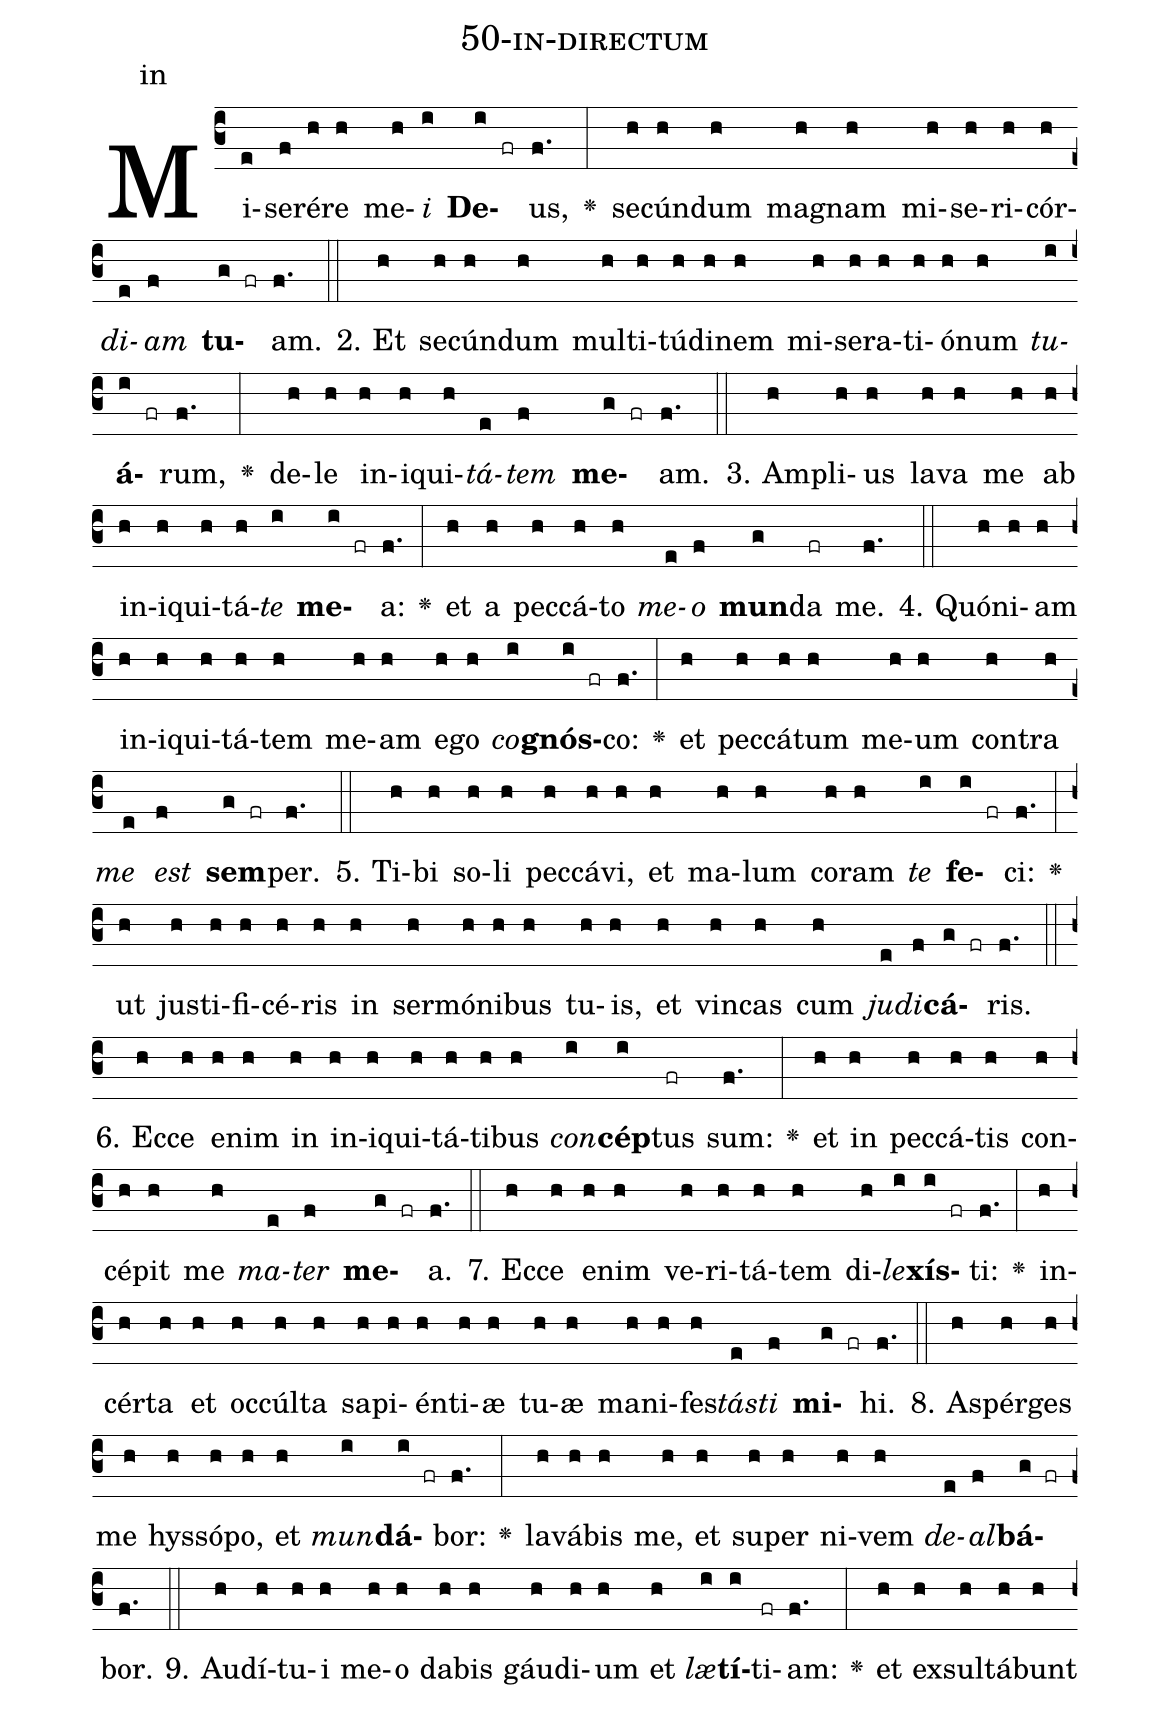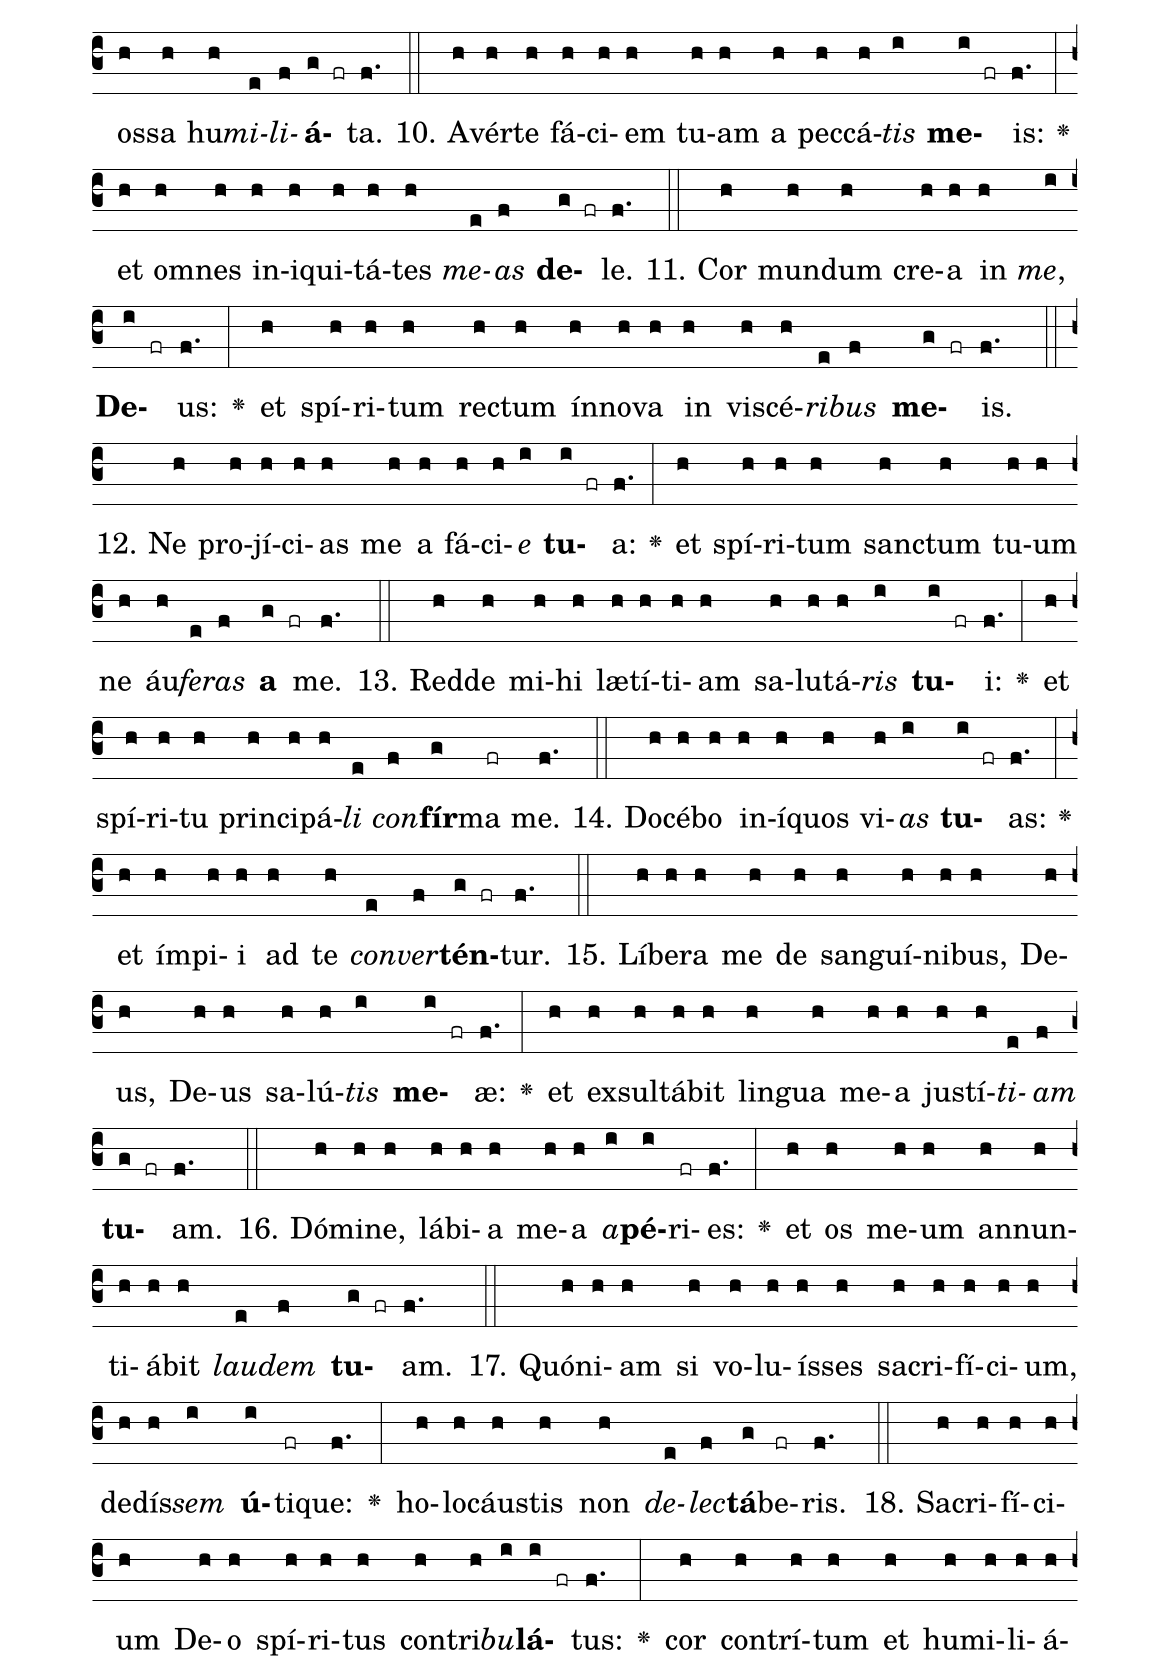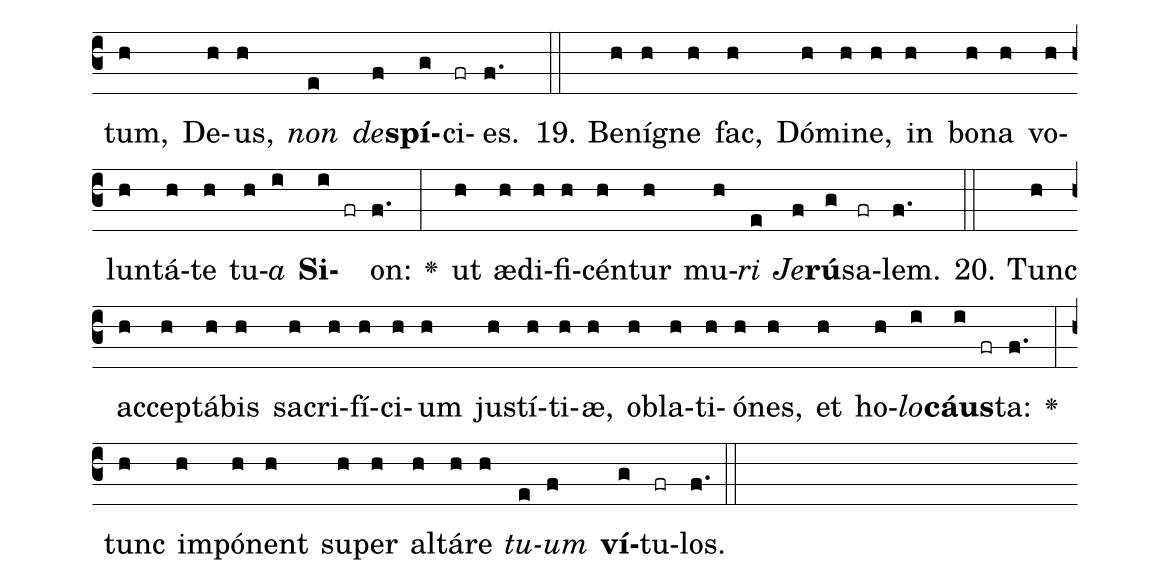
name: 50-in-directum;
annotation: in;
%%
(c3)Mi(e)se(f)ré(h)re(h) me(h)<i>i</i>(i) <b>De</b>(i fr)us,(f.) <v>\greheightstar</v>(:) se(h)cún(h)dum(h) ma(h)gnam(h) mi(h)se(h)ri(h)cór(h)<i>di</i>(e)<i>am</i>(f) <b>tu</b>(g fr)am.(f.) (::)
2. Et(h) se(h)cún(h)dum(h) mul(h)ti(h)tú(h)di(h)nem(h) mi(h)se(h)ra(h)ti(h)ó(h)num(h) <i>tu</i>(i)<b>á</b>(i fr)rum,(f.) <v>\greheightstar</v>(:) de(h)le(h) in(h)i(h)qui(h)<i>tá</i>(e)<i>tem</i>(f) <b>me</b>(g fr)am.(f.) (::)
3. Am(h)pli(h)us(h) la(h)va(h) me(h) ab(h) in(h)i(h)qui(h)tá(h)<i>te</i>(i) <b>me</b>(i fr)a:(f.) <v>\greheightstar</v>(:) et(h) a(h) pec(h)cá(h)to(h) <i>me</i>(e)<i>o</i>(f) <b>mun</b>(g)da(fr) me.(f.) (::)
4. Quón(h)i(h)am(h) in(h)i(h)qui(h)tá(h)tem(h) me(h)am(h) e(h)go(h) <i>co</i>(i)<b>gnós</b>(i fr)co:(f.) <v>\greheightstar</v>(:) et(h) pec(h)cá(h)tum(h) me(h)um(h) con(h)tra(h) <i>me</i>(e) <i>est</i>(f) <b>sem</b>(g fr)per.(f.) (::)
5. Ti(h)bi(h) so(h)li(h) pec(h)cá(h)vi,(h) et(h) ma(h)lum(h) co(h)ram(h) <i>te</i>(i) <b>fe</b>(i fr)ci:(f.) <v>\greheightstar</v>(:) ut(h) jus(h)ti(h)fi(h)cé(h)ris(h) in(h) ser(h)mó(h)ni(h)bus(h) tu(h)is,(h) et(h) vin(h)cas(h) cum(h) <i>ju</i>(e)<i>di</i>(f)<b>cá</b>(g fr)ris.(f.) (::)
6. Ec(h)ce(h) e(h)nim(h) in(h) in(h)i(h)qui(h)tá(h)ti(h)bus(h) <i>con</i>(i)<b>cép</b>(i)tus(fr) sum:(f.) <v>\greheightstar</v>(:) et(h) in(h) pec(h)cá(h)tis(h) con(h)cé(h)pit(h) me(h) <i>ma</i>(e)<i>ter</i>(f) <b>me</b>(g fr)a.(f.) (::)
7. Ec(h)ce(h) e(h)nim(h) ve(h)ri(h)tá(h)tem(h) di(h)<i>le</i>(i)<b>xís</b>(i fr)ti:(f.) <v>\greheightstar</v>(:) in(h)cér(h)ta(h) et(h) oc(h)cúl(h)ta(h) sa(h)pi(h)én(h)ti(h)æ(h) tu(h)æ(h) ma(h)ni(h)fes(h)<i>tás</i>(e)<i>ti</i>(f) <b>mi</b>(g fr)hi.(f.) (::)
8. A(h)spér(h)ges(h) me(h) hys(h)só(h)po,(h) et(h) <i>mun</i>(i)<b>dá</b>(i fr)bor:(f.) <v>\greheightstar</v>(:) la(h)vá(h)bis(h) me,(h) et(h) su(h)per(h) ni(h)vem(h) <i>de</i>(e)<i>al</i>(f)<b>bá</b>(g fr)bor.(f.) (::)
9. Au(h)dí(h)tu(h)i(h) me(h)o(h) da(h)bis(h) gáu(h)di(h)um(h) et(h) <i>læ</i>(i)<b>tí</b>(i)ti(fr)am:(f.) <v>\greheightstar</v>(:) et(h) ex(h)sul(h)tá(h)bunt(h) os(h)sa(h) hu(h)<i>mi</i>(e)<i>li</i>(f)<b>á</b>(g fr)ta.(f.) (::)
10. A(h)vér(h)te(h) fá(h)ci(h)em(h) tu(h)am(h) a(h) pec(h)cá(h)<i>tis</i>(i) <b>me</b>(i fr)is:(f.) <v>\greheightstar</v>(:) et(h) om(h)nes(h) in(h)i(h)qui(h)tá(h)tes(h) <i>me</i>(e)<i>as</i>(f) <b>de</b>(g fr)le.(f.) (::)
11. Cor(h) mun(h)dum(h) cre(h)a(h) in(h) <i>me</i>,(i) <b>De</b>(i fr)us:(f.) <v>\greheightstar</v>(:) et(h) spí(h)ri(h)tum(h) rec(h)tum(h) ín(h)no(h)va(h) in(h) vi(h)scé(h)<i>ri</i>(e)<i>bus</i>(f) <b>me</b>(g fr)is.(f.) (::)
12. Ne(h) pro(h)jí(h)ci(h)as(h) me(h) a(h) fá(h)ci(h)<i>e</i>(i) <b>tu</b>(i fr)a:(f.) <v>\greheightstar</v>(:) et(h) spí(h)ri(h)tum(h) sanc(h)tum(h) tu(h)um(h) ne(h) áu(h)<i>fe</i>(e)<i>ras</i>(f) <b>a</b>(g fr) me.(f.) (::)
13. Red(h)de(h) mi(h)hi(h) læ(h)tí(h)ti(h)am(h) sa(h)lu(h)tá(h)<i>ris</i>(i) <b>tu</b>(i fr)i:(f.) <v>\greheightstar</v>(:) et(h) spí(h)ri(h)tu(h) prin(h)ci(h)pá(h)<i>li</i>(e) <i>con</i>(f)<b>fír</b>(g)ma(fr) me.(f.) (::)
14. Do(h)cé(h)bo(h) in(h)í(h)quos(h) vi(h)<i>as</i>(i) <b>tu</b>(i fr)as:(f.) <v>\greheightstar</v>(:) et(h) ím(h)pi(h)i(h) ad(h) te(h) <i>con</i>(e)<i>ver</i>(f)<b>tén</b>(g fr)tur.(f.) (::)
15. Lí(h)be(h)ra(h) me(h) de(h) san(h)guí(h)ni(h)bus,(h) De(h)us,(h) De(h)us(h) sa(h)lú(h)<i>tis</i>(i) <b>me</b>(i fr)æ:(f.) <v>\greheightstar</v>(:) et(h) ex(h)sul(h)tá(h)bit(h) lin(h)gua(h) me(h)a(h) jus(h)tí(h)<i>ti</i>(e)<i>am</i>(f) <b>tu</b>(g fr)am.(f.) (::)
16. Dó(h)mi(h)ne,(h) lá(h)bi(h)a(h) me(h)a(h) <i>a</i>(i)<b>pé</b>(i)ri(fr)es:(f.) <v>\greheightstar</v>(:) et(h) os(h) me(h)um(h) an(h)nun(h)ti(h)á(h)bit(h) <i>lau</i>(e)<i>dem</i>(f) <b>tu</b>(g fr)am.(f.) (::)
17. Quón(h)i(h)am(h) si(h) vo(h)lu(h)ís(h)ses(h) sa(h)cri(h)fí(h)ci(h)um,(h) de(h)dís(h)<i>sem</i>(i) <b>ú</b>(i)ti(fr)que:(f.) <v>\greheightstar</v>(:) ho(h)lo(h)cáus(h)tis(h) non(h) <i>de</i>(e)<i>lec</i>(f)<b>tá</b>(g)be(fr)ris.(f.) (::)
18. Sa(h)cri(h)fí(h)ci(h)um(h) De(h)o(h) spí(h)ri(h)tus(h) con(h)tri(h)<i>bu</i>(i)<b>lá</b>(i fr)tus:(f.) <v>\greheightstar</v>(:) cor(h) con(h)trí(h)tum(h) et(h) hu(h)mi(h)li(h)á(h)tum,(h) De(h)us,(h) <i>non</i>(e) <i>de</i>(f)<b>spí</b>(g)ci(fr)es.(f.) (::)
19. Be(h)ní(h)gne(h) fac,(h) Dó(h)mi(h)ne,(h) in(h) bo(h)na(h) vo(h)lun(h)tá(h)te(h) tu(h)<i>a</i>(i) <b>Si</b>(i fr)on:(f.) <v>\greheightstar</v>(:) ut(h) æ(h)di(h)fi(h)cén(h)tur(h) mu(h)<i>ri</i>(e) <i>Je</i>(f)<b>rú</b>(g)sa(fr)lem.(f.) (::)
20. Tunc(h) ac(h)cep(h)tá(h)bis(h) sa(h)cri(h)fí(h)ci(h)um(h) jus(h)tí(h)ti(h)æ,(h) ob(h)la(h)ti(h)ó(h)nes,(h) et(h) ho(h)<i>lo</i>(i)<b>cáus</b>(i fr)ta:(f.) <v>\greheightstar</v>(:) tunc(h) im(h)pó(h)nent(h) su(h)per(h) al(h)tá(h)re(h) <i>tu</i>(e)<i>um</i>(f) <b>ví</b>(g)tu(fr)los.(f.) (::)
